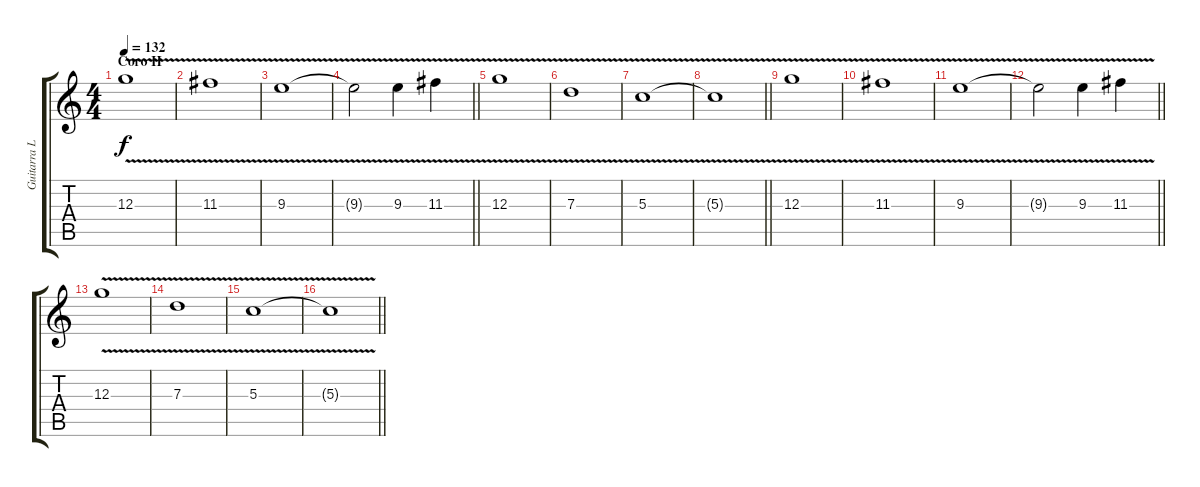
\track ("Guitarra Lead " "Guitarra L") {instrument distortionguitar}
\staff {score tabs}
\tuning (E4 B3 G3 D3 A2 E2) {hide}
\ts (4 4)
\section ("" "Coro II")
\tempo 132
\clef g2
\ks c
12.3{v}.1{dy f} |
11.3{v}.1 |
9.3{v}.1 |
\barLineRight lightlight
9.3{v t}.2 9.3{v}.4 11.3{v}.4 |
12.3{v}.1 |
7.3{v}.1 |
5.3{v}.1 |
\barLineRight lightlight
5.3{v t}.1 |
12.3{v}.1 |
11.3{v}.1 |
9.3{v}.1 |
\barLineRight lightlight
9.3{v t}.2 9.3{v}.4 11.3{v}.4 |
12.3{v}.1 |
7.3{v}.1 |
5.3{v}.1 |
\barLineRight lightlight
5.3{v t}.1
